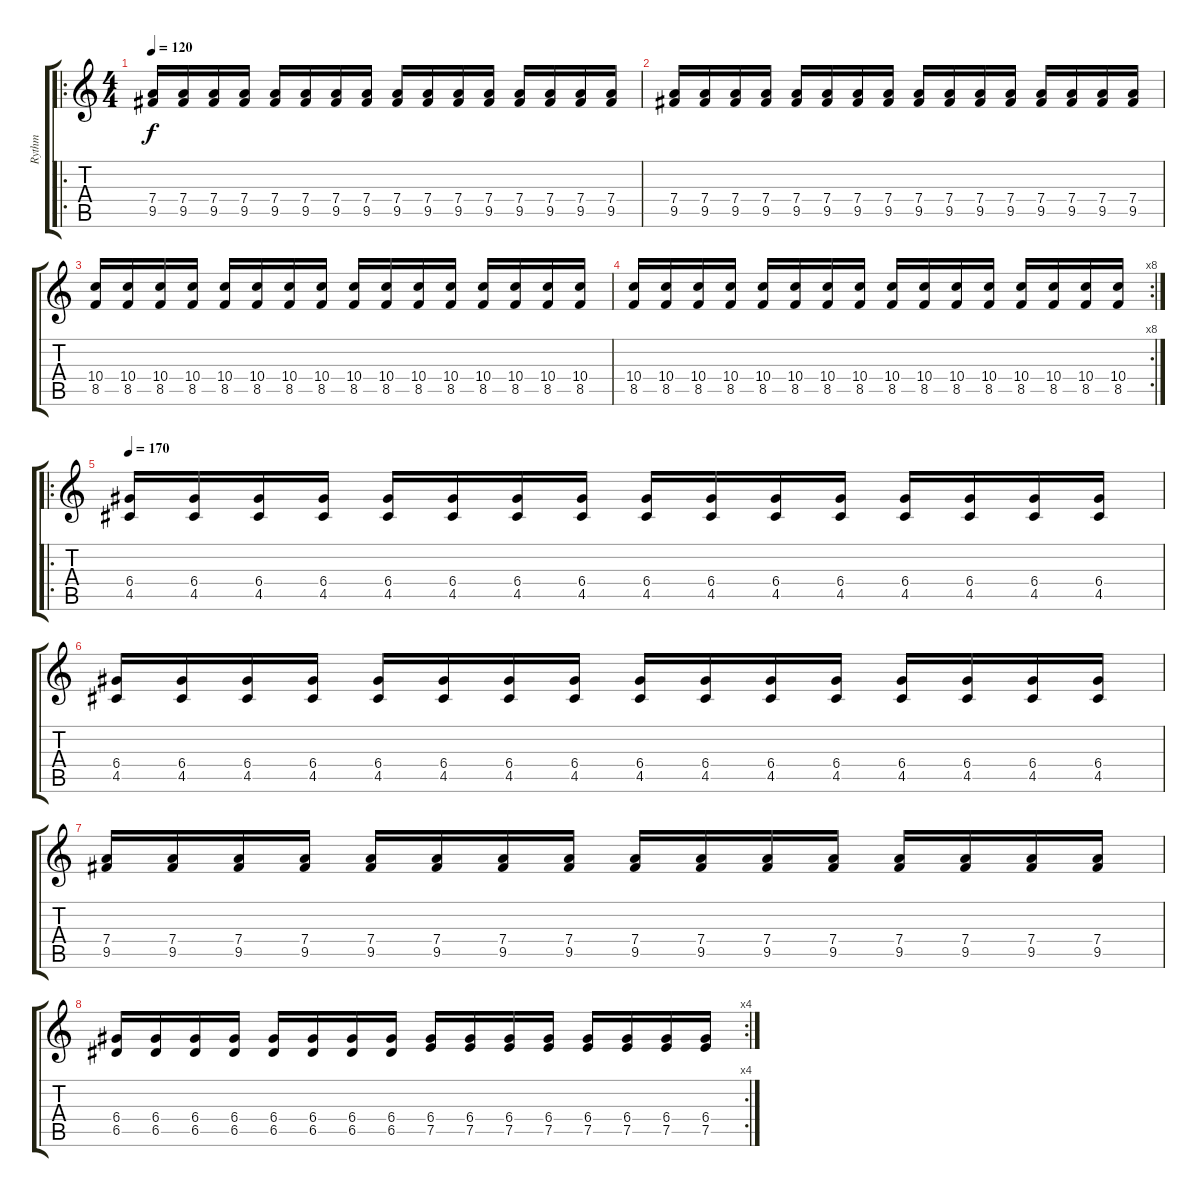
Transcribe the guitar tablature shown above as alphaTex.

\track ("Rythm" "Rythm") {instrument distortionguitar}
\staff {score tabs}
\tuning (E4 B3 G3 D3 A2 E2) {hide}
\ro
\ts (4 4)
\tempo 120
\clef g2
\ks c
(7.4 9.5).16{dy f} (7.4 9.5).16 (7.4 9.5).16 (7.4 9.5).16 (7.4 9.5).16 (7.4 9.5).16 (7.4 9.5).16 (7.4 9.5).16 (7.4 9.5).16 (7.4 9.5).16 (7.4 9.5).16 (7.4 9.5).16 (7.4 9.5).16 (7.4 9.5).16 (7.4 9.5).16 (7.4 9.5).16 |
(7.4 9.5).16 (7.4 9.5).16 (7.4 9.5).16 (7.4 9.5).16 (7.4 9.5).16 (7.4 9.5).16 (7.4 9.5).16 (7.4 9.5).16 (7.4 9.5).16 (7.4 9.5).16 (7.4 9.5).16 (7.4 9.5).16 (7.4 9.5).16 (7.4 9.5).16 (7.4 9.5).16 (7.4 9.5).16 |
(10.4 8.5).16 (10.4 8.5).16 (10.4 8.5).16 (10.4 8.5).16 (10.4 8.5).16 (10.4 8.5).16 (10.4 8.5).16 (10.4 8.5).16 (10.4 8.5).16 (10.4 8.5).16 (10.4 8.5).16 (10.4 8.5).16 (10.4 8.5).16 (10.4 8.5).16 (10.4 8.5).16 (10.4 8.5).16 |
\rc 8
(10.4 8.5).16 (10.4 8.5).16 (10.4 8.5).16 (10.4 8.5).16 (10.4 8.5).16 (10.4 8.5).16 (10.4 8.5).16 (10.4 8.5).16 (10.4 8.5).16 (10.4 8.5).16 (10.4 8.5).16 (10.4 8.5).16 (10.4 8.5).16 (10.4 8.5).16 (10.4 8.5).16 (10.4 8.5).16 |
\ro
\tempo 170
(6.4 4.5).16 (6.4 4.5).16 (6.4 4.5).16 (6.4 4.5).16 (6.4 4.5).16 (6.4 4.5).16 (6.4 4.5).16 (6.4 4.5).16 (6.4 4.5).16 (6.4 4.5).16 (6.4 4.5).16 (6.4 4.5).16 (6.4 4.5).16 (6.4 4.5).16 (6.4 4.5).16 (6.4 4.5).16 |
(6.4 4.5).16 (6.4 4.5).16 (6.4 4.5).16 (6.4 4.5).16 (6.4 4.5).16 (6.4 4.5).16 (6.4 4.5).16 (6.4 4.5).16 (6.4 4.5).16 (6.4 4.5).16 (6.4 4.5).16 (6.4 4.5).16 (6.4 4.5).16 (6.4 4.5).16 (6.4 4.5).16 (6.4 4.5).16 |
(7.4 9.5).16 (7.4 9.5).16 (7.4 9.5).16 (7.4 9.5).16 (7.4 9.5).16 (7.4 9.5).16 (7.4 9.5).16 (7.4 9.5).16 (7.4 9.5).16 (7.4 9.5).16 (7.4 9.5).16 (7.4 9.5).16 (7.4 9.5).16 (7.4 9.5).16 (7.4 9.5).16 (7.4 9.5).16 |
\rc 4
(6.4 6.5).16 (6.4 6.5).16 (6.4 6.5).16 (6.4 6.5).16 (6.4 6.5).16 (6.4 6.5).16 (6.4 6.5).16 (6.4 6.5).16 (6.4 7.5).16 (6.4 7.5).16 (6.4 7.5).16 (6.4 7.5).16 (6.4 7.5).16 (6.4 7.5).16 (6.4 7.5).16 (6.4 7.5).16
